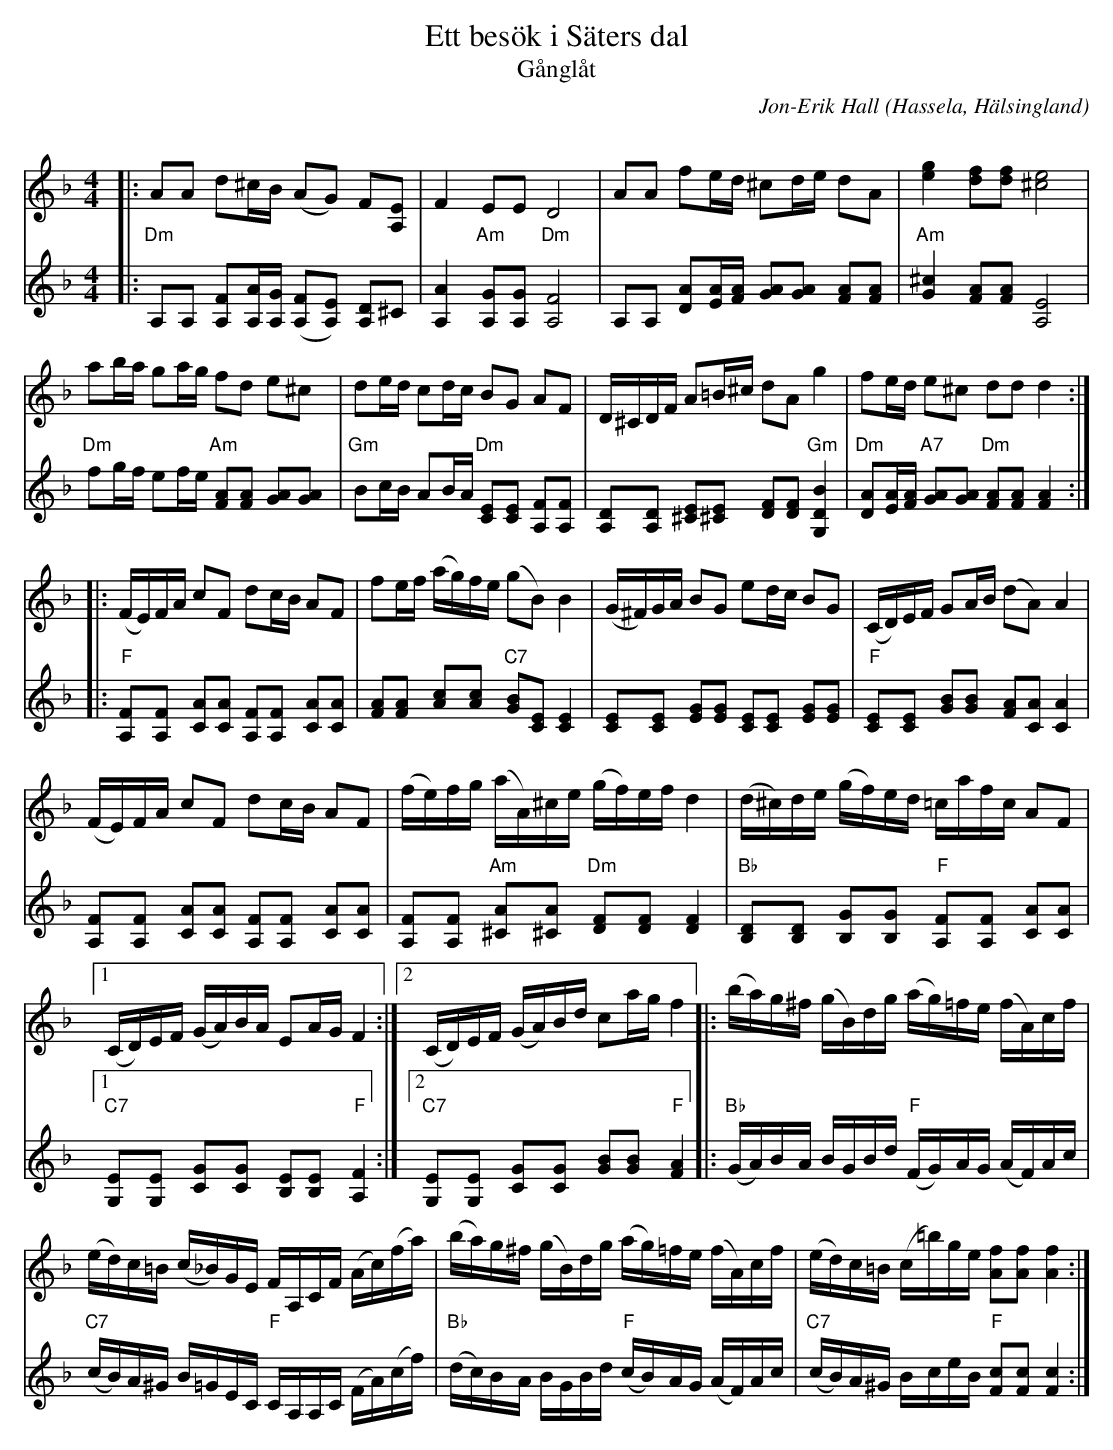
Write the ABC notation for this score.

X:1
T:Ett besök i Säters dal
T:Gånglåt
C:Jon-Erik Hall
O:Hassela, Hälsingland
Q:80
L:1/16
M:4/4
K:Dm, F
V:1
|: A2A2 d2^cB (A2G2) F2[A,E]2 | F4 E2E2 D8 | A2A2 f2ed ^c2de d2A2 |  [eg]4 [df]2[df]2 [^ce]8 |
 a2ba g2ag f2d2 e2^c2 | d2ed c2dc B2G2 A2F2 | D^CDF A2=B^c d2A2 g4 | f2ed e2^c2 d2d2 d4 ::
(FE)FA c2F2 d2cB A2F2 | f2ef (ag)fe (g2B2) B4 | (G^F)GA B2G2 e2dc B2G2 | (CD)EF G2AB (d2A2) A4 |
(FE)FA c2F2 d2cB A2F2 | (fe)fg (aA)^ce (gf)ef d4 | (d^c)de (gf)ed =cafc A2F2 |1
(CD)EF (GA)BA E2AG F4 :|2 (CD)EF (GA)Bd c2ag f4 |: (ba)g^f (gB)dg (ag)=fe (fA)cf |
 (ed)c=B (c_B)GE FA,CF (Ac)(fa) |  (ba)g^f (gB)dg (ag)=fe (fA)cf | (ed)c=B (c=b)ge [Af]2[Af]2 [Af]4 :|
V:2
|:"Dm" A,2A,2 [A,F]2[A,A][A,G] ([A,F]2[A,E]2) [A,D]2^C2 | [A,A]4"Am" [A,G]2[A,G]2 "Dm" [A,F]8 | A,2A,2 [DA]2[EA][FA] [GA]2[GA]2 [FA]2[FA]2 | "Am" [G^c]4 [FA]2[FA]2 [A,E]8 |
"Dm" f2gf e2fe "Am" [FA]2[FA]2 [GA]2[GA]2 |"Gm" B2cB A2BA"Dm" [CE]2[CE]2 [A,F]2[A,F]2 | [A,D]2[A,D]2 [^CE]2[^CE]2 [DF]2[DF]2 "Gm" [G,DB]4 | "Dm"[DA]2[EA][FA] "A7"[GA]2[GA]2 "Dm"[FA]2[FA]2 [FA]4 ::
"F" [A,F]2[A,F]2 [CA]2[CA]2 [A,F]2[A,F]2 [CA]2[CA]2 | [FA]2[FA]2 [Ac]2[Ac]2"C7" [GB]2[CE]2 [CE]4 |
[CE]2[CE]2 [EG]2[EG]2 [CE]2[CE]2 [EG]2[EG]2 | "F" [CE]2[CE]2  [GB]2[GB]2  [FA]2[CA]2 [CA]4 |
 [A,F]2[A,F]2 [CA]2[CA]2 [A,F]2[A,F]2 [CA]2[CA]2 | [A,F]2[A,F]2 "Am" [^CA]2[^CA]2 "Dm" [DF]2[DF]2 [DF]4 | "Bb" [B,D]2[B,D]2 [B,G]2[B,G]2 "F" [A,F]2[A,F]2  [CA]2[CA]2 |1
"C7" [G,E]2[G,E]2 [CG]2[CG]2 [B,E]2[B,E]2 "F" [A,F]4 :|2 "C7" [G,E]2[G,E]2 [CG]2[CG]2 [GB]2[GB]2 "F" [FA]4 |: "Bb" (GA)BA BGBd "F" (FG)AG (AF)Ac |
"C7" (cB)A^G B=GEC "F" CA,A,C (FA)(cf) | "Bb" (dc)BA BGBd "F" (cB)AG (AF)Ac | "C7" (cB)A^G BceB"F" [Fc]2[Fc]2 [Fc]4 :|
